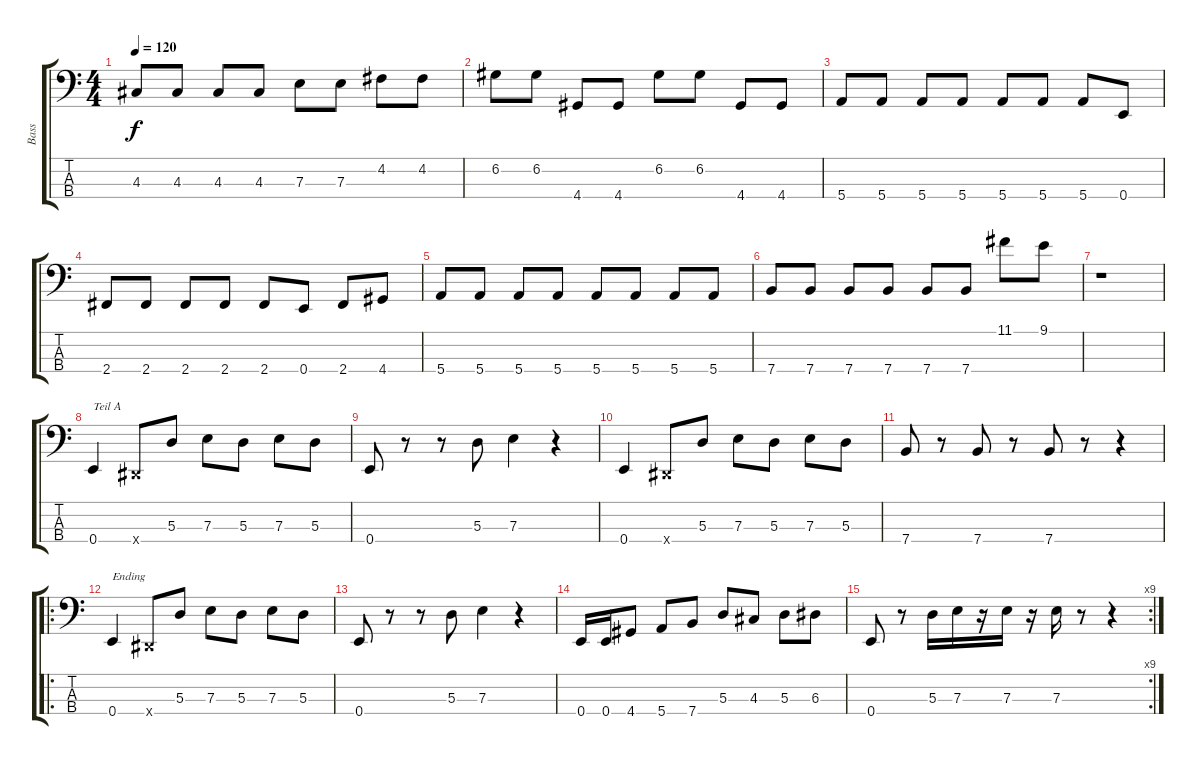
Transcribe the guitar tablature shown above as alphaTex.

\track ("Bass" "Bass") {instrument electricbassfinger}
\staff {score tabs}
\tuning (G2 D2 A1 E1) {hide}
\ts (4 4)
\tempo 120
\clef f4
\ks c
4.3.8{dy f} 4.3.8 4.3.8 4.3.8 7.3.8 7.3.8 4.2.8 4.2.8 |
6.2.8 6.2.8 4.4.8 4.4.8 6.2.8 6.2.8 4.4.8 4.4.8 |
5.4.8 5.4.8 5.4.8 5.4.8 5.4.8 5.4.8 5.4.8 0.4.8 |
2.4.8 2.4.8 2.4.8 2.4.8 2.4.8 0.4.8 2.4.8 4.4.8 |
5.4.8 5.4.8 5.4.8 5.4.8 5.4.8 5.4.8 5.4.8 5.4.8 |
7.4.8 7.4.8 7.4.8 7.4.8 7.4.8 7.4.8 11.1.8 9.1.8 |
r.1 |
0.4.4{txt "Teil A"} -1.4{x}.8 5.3.8 7.3.8 5.3.8 7.3.8 5.3.8 |
0.4.8 r.8 r.8 5.3.8 7.3.4 r.4 |
0.4.4 -1.4{x}.8 5.3.8 7.3.8 5.3.8 7.3.8 5.3.8 |
7.4.8 r.8 7.4.8 r.8 7.4.8 r.8 r.4 |
\ro
0.4.4{txt "Ending" instrument electricbassfinger} -1.4{x}.8 5.3.8 7.3.8 5.3.8 7.3.8 5.3.8 |
0.4.8 r.8 r.8 5.3.8 7.3.4 r.4 |
0.4.16 0.4.16 4.4.8 5.4.8 7.4.8 5.3.8 4.3.8 5.3.8 6.3.8 |
\rc 9
0.4.8 r.8 5.3.16 7.3.16 r.16 7.3.16 r.16 7.3.16 r.8 r.4
